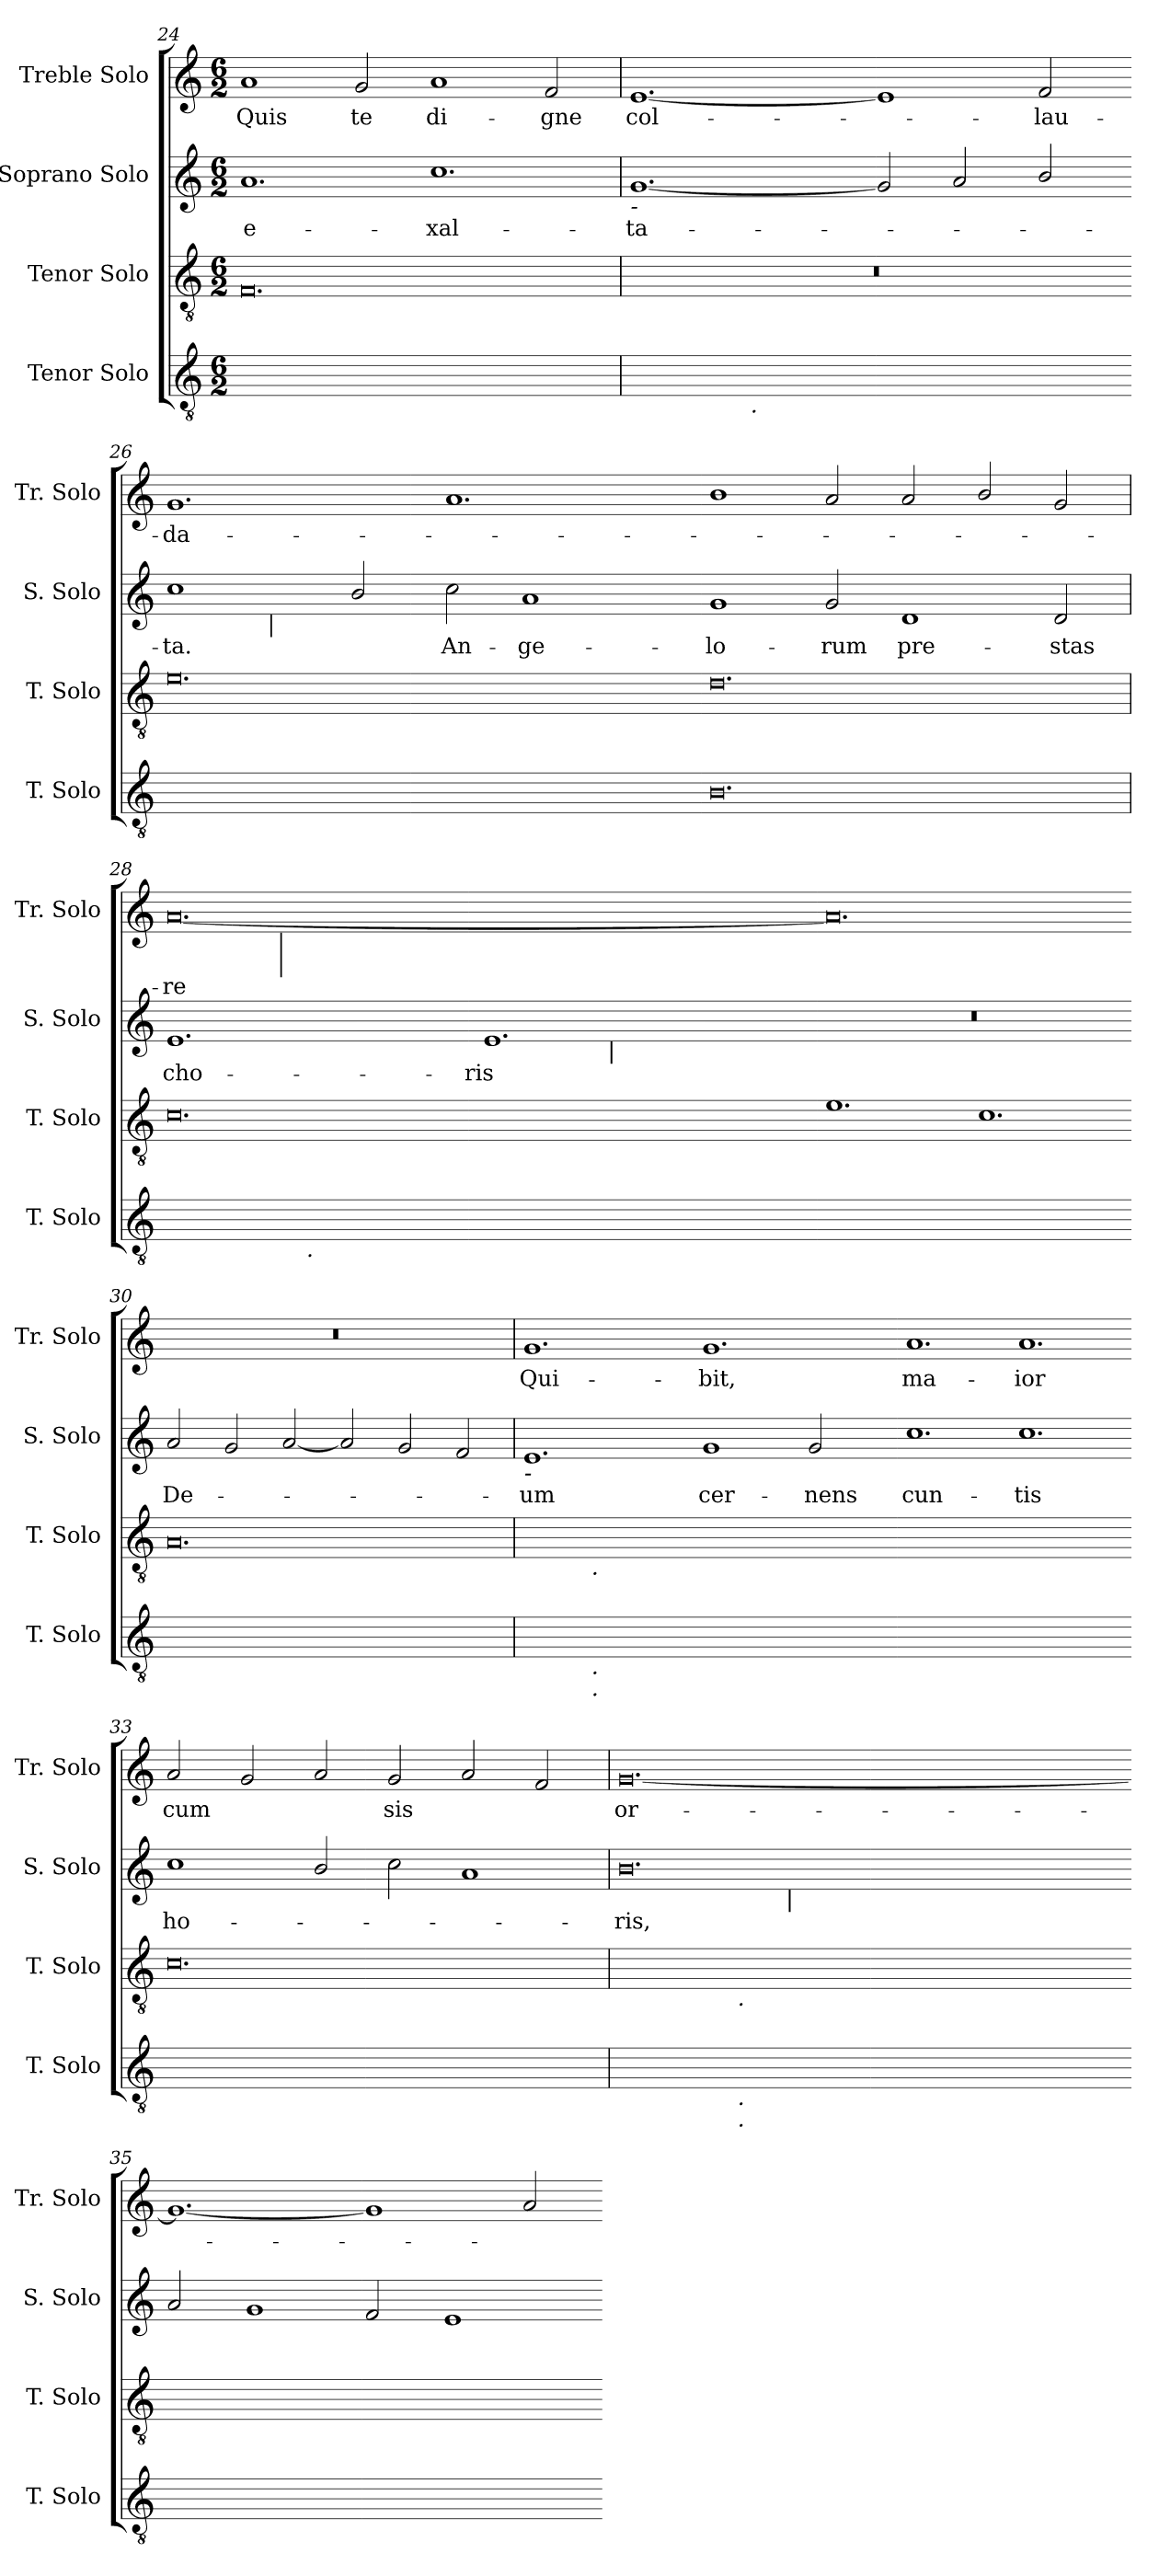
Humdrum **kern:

**kern	**kern	**kern	**text	**kern	**text
*part4	*part3	*part2	*part2	*part1	*part1
*staff4	*staff3	*staff2	*staff2	*staff1	*staff1
*I"Tenor Solo	*I"Tenor Solo	*I"Soprano Solo	*	*I"Treble Solo	*
*I'T. Solo	*I'T. Solo	*I'S. Solo	*	*I'Tr. Solo	*
*clefGv2	*clefGv2	*clefG2	*	*clefG2	*
*ITrd7c12	*ITrd7c12	*	*	*	*
*k[]	*k[]	*k[]	*	*k[]	*
*C:	*C:	*C:	*	*C:	*
*M6/2	*M6/2	*M6/2	*	*M6/2	*
=24	=24	=24	=24	=24	=24
!	!	!	!LO:LY:b:color=#000000	!	!
!	!	!	!	!	!LO:LY:b:color=#000000
0.AAiyy]	0.FFi	1.ai	e-	1ai	Quis
!	!	!	!	!	!LO:LY:b:color=#000000
.	.	.	.	2gi/	te
!	!	!	!LO:LY:b:color=#000000	!	!
!	!	!	!	!	!LO:LY:b:color=#000000
.	.	1.cci	-xal-	1ai	di-
!	!	!	!	!	!LO:LY:b:color=#000000
.	.	.	.	2fi/	-gne
!!LO:PB:g=z
=25	=25	=25	=25	=25	=25
!	!LO:N:vis=1	!	!	!	!
!	!	!	!LO:LY:b:color=#000000	!	!
!	!	!LO:TX:b:i:t=-	!	!	!
!	!	!	!	!	!LO:LY:b:color=#000000
*^	*	*	*	*	*
[>0.Ciyy	4ryy	0.r	[<1.gi	-ta-	[<1.ei	col-
.	8ryy	.	.	.	.	.
.	16ryy	.	.	.	.	.
.	32ryy	.	.	.	.	.
.	512.ryy	.	.	.	.	.
!	!LO:TX:b:i:t=.	!	!	!	!	!
.	1ryy	.	.	.	.	.
.	1ryy	.	.	.	.	.
.	.	.	2gi/]	.	1ei]	.
.	.	.	2ai/	.	.	.
.	2ryy	.	.	.	.	.
!	!	!	!	!	!	!LO:LY:b:color=#000000
.	.	.	2bi/	.	2fi/	-lau-
.	64ryy	.	.	.	.	.
.	128ryy	.	.	.	.	.
.	256ryy	.	.	.	.	.
.	1024ryy	.	.	.	.	.
*v	*v	*	*	*	*	*
=26-	=26-	=26-	=26-	=26-	=26-
*^	*	*	*	*	*
!	!	!	!	!LO:LY:b:color=#000000	!	!
*v	*v	*	*	*	*	*
*^	*	*	*	*	*
!	!	!	!	!	!	!LO:LY:b:color=#000000
*v	*v	*	*^	*	*	*
0.Ciyy]	0.Ei	1cci	4ryy	-ta.	1.gi	-da-
.	.	.	8ryy	.	.	.
.	.	.	32ryy	.	.	.
.	.	.	256ryy	.	.	.
!	!	!	!LO:TX:b:i:t=|	!	!	!
.	.	.	1ryy	.	.	.
.	.	2bi/	.	.	.	.
.	.	.	1ryy	.	.	.
!	!	!	!	!LO:LY:b:color=#000000	!	!
.	.	2cci\	.	An-	1.ai	.
!	!	!	!	!LO:LY:b:color=#000000	!	!
.	.	1ai	.	-ge-	.	.
.	.	.	2ryy	.	.	.
.	.	.	16ryy	.	.	.
.	.	.	64..ryy	.	.	.
*	*	*v	*v	*	*	*
=27-	=27-	=27-	=27-	=27-	=27-
*	*	*^	*	*	*
!	!	!	!	!LO:LY:b:color=#000000	!	!
*	*	*v	*v	*	*	*
0.BBi	0.Di	1gi	-lo-	1bi	.
!	!	!	!LO:LY:b:color=#000000	!	!
.	.	2gi/	-rum	2ai/	.
!	!	!	!LO:LY:b:color=#000000	!	!
.	.	1di	pre-	2ai/	.
.	.	.	.	2bi/	.
!	!	!	!LO:LY:b:color=#000000	!	!
.	.	2di/	-stas	2gi/	.
=28	=28	=28	=28	=28	=28
!	!	!	!LO:LY:b:color=#000000	!	!
!	!	!	!	!	!LO:LY:b:color=#000000
*^	*	*^	*	*^	*
[<0.AAiyy	4ryy	0.Ci	1.ei	1ryy	cho-	[<0.ai	4ryy	-re
.	8ryy	.	.	.	.	.	8ryy	.
.	16ryy	.	.	.	.	.	16ryy	.
.	32ryy	.	.	.	.	.	512ryy	.
!	!	!	!	!	!	!	!LO:TX:b:i:t=|	!
!	!	!	!	!	!	!	!LO:TX:b:i:t=|	!
.	.	.	.	.	.	.	1ryy	.
.	64ryy	.	.	.	.	.	.	.
.	256.ryy	.	.	.	.	.	.	.
!	!LO:TX:b:i:t=.	!	!	!	!	!	!	!
.	1ryy	.	.	.	.	.	.	.
.	.	.	.	2ryy	.	.	.	.
.	.	.	.	.	.	.	1ryy	.
.	1ryy	.	.	.	.	.	.	.
!	!	!	!	!	!LO:LY:b:color=#000000	!	!	!
.	.	.	1.ei	4ryy	-ris	.	.	.
.	.	.	.	8ryy	.	.	.	.
.	.	.	.	16ryy	.	.	.	.
.	.	.	.	64ryy	.	.	.	.
.	.	.	.	256..ryy	.	.	.	.
!	!	!	!	!LO:TX:b:i:t=|	!	!	!	!
.	.	.	.	1ryy	.	.	.	.
.	.	.	.	.	.	.	2ryy	.
.	2ryy	.	.	.	.	.	.	.
.	.	.	.	.	.	.	32ryy	.
.	.	.	.	32ryy	.	.	.	.
.	.	.	.	.	.	.	64...ryy	.
.	128ryy	.	.	.	.	.	.	.
.	.	.	.	128ryy	.	.	.	.
.	512ryy	.	.	.	.	.	.	.
.	.	.	.	1024ryy	.	.	.	.
=29-	=29-	=29-	=29-	=29-	=29-	=29-	=29-	=29-
!	!	!	!LO:N:vis=1	!	!	!	!	!
*	*	*	*v	*v	*	*	*	*
*v	*v	*	*	*	*v	*v	*
0.AAiyy_<	1.Ei	0.r	.	0.ai]	.
.	1.Ci	.	.	.	.
=30-	=30-	=30-	=30-	=30-	=30-
!	!	!	!LO:LY:b:color=#000000	!LO:N:vis=1	!
0.AAiyy]	0.AAi	2ai/	De-	0.r	.
.	.	2gi/	.	.	.
.	.	[<2ai/	.	.	.
.	.	2ai/]	.	.	.
.	.	2gi/	.	.	.
.	.	2fi/	.	.	.
!!LO:LB:g=z
=31	=31	=31	=31	=31	=31
!	!	!	!LO:LY:b:color=#000000	!	!
!	!	!LO:TX:b:i:t=-	!	!	!
!	!	!	!	!	!LO:LY:b:color=#000000
*^	*^	*	*	*	*
[>0.Ciyy	4ryy	[>0.Eiyy	4ryy	1.ei	-um	1.gi	Qui-
.	8ryy	.	8ryy	.	.	.	.
.	256..ryy	.	256..ryy	.	.	.	.
!	!	!	!LO:TX:b:i:t=.	!	!	!	!
!	!LO:TX:b:i:t=.	!	!	!	!	!	!
!	!LO:TX:b:i:t=.	!	!	!	!	!	!
.	1ryy	.	1ryy	.	.	.	.
.	1ryy	.	1ryy	.	.	.	.
!	!	!	!	!	!LO:LY:b:color=#000000	!	!
!	!	!	!	!	!	!	!LO:LY:b:color=#000000
.	.	.	.	1gi	cer-	1.gi	-bit,
.	2ryy	.	2ryy	.	.	.	.
!	!	!	!	!	!LO:LY:b:color=#000000	!	!
.	.	.	.	2gi/	-nens	.	.
.	16ryy	.	16ryy	.	.	.	.
.	32ryy	.	32ryy	.	.	.	.
.	64ryy	.	64ryy	.	.	.	.
.	128ryy	.	128ryy	.	.	.	.
.	1024ryy	.	1024ryy	.	.	.	.
*v	*v	*	*	*	*	*	*
*	*v	*v	*	*	*	*
=32-	=32-	=32-	=32-	=32-	=32-
*^	*^	*	*	*	*
!	!	!	!	!	!LO:LY:b:color=#000000	!	!
*v	*v	*	*	*	*	*	*
*	*v	*v	*	*	*	*
*^	*^	*	*	*	*
!	!	!	!	!	!	!	!LO:LY:b:color=#000000
*v	*v	*	*	*	*	*	*
*	*v	*v	*	*	*	*
0.Ciyy_>	0.Eiyy]	1.cci	cun-	1.ai	ma-
!	!	!	!LO:LY:b:color=#000000	!	!
!	!	!	!	!	!LO:LY:b:color=#000000
.	.	1.cci	-tis	1.ai	-ior
=33-	=33-	=33-	=33-	=33-	=33-
!	!	!	!LO:LY:b:color=#000000	!	!
!	!	!	!	!	!LO:LY:b:color=#000000
0.Ciyy]	0.Ci	1cci	ho-	2ai/	cum
.	.	.	.	2gi/	.
.	.	2bi/	.	2ai/	.
!	!	!	!	!	!LO:LY:b:color=#000000
.	.	2cci\	.	2gi/	sis
.	.	1ai	.	2ai/	.
.	.	.	.	2fi/	.
=34	=34	=34	=34	=34	=34
!	!	!	!LO:LY:b:color=#000000	!	!
!	!	!	!	!	!LO:LY:b:color=#000000
*^	*^	*^	*	*	*
[<0.GGiyy	2ryy	[>0.Diyy	2ryy	0.bi	2ryy	-ris,	[<0.gi	or-
.	16ryy	.	16ryy	.	8ryy	.	.	.
.	32ryy	.	32ryy	.	.	.	.	.
.	64ryy	.	64ryy	.	.	.	.	.
.	1024ryy	.	1024ryy	.	.	.	.	.
!	!	!	!LO:TX:b:i:t=.	!	!	!	!	!
!	!LO:TX:b:i:t=.	!	!	!	!	!	!	!
!	!LO:TX:b:i:t=.	!	!	!	!	!	!	!
.	1ryy	.	1ryy	.	.	.	.	.
.	.	.	.	.	16ryy	.	.	.
.	.	.	.	.	32ryy	.	.	.
.	.	.	.	.	128ryy	.	.	.
!	!	!	!	!	!LO:TX:b:i:t=|	!	!	!
.	.	.	.	.	1ryy	.	.	.
.	1ryy	.	1ryy	.	.	.	.	.
.	.	.	.	.	1ryy	.	.	.
.	4ryy	.	4ryy	.	.	.	.	.
.	.	.	.	.	4ryy	.	.	.
.	8ryy	.	8ryy	.	.	.	.	.
.	.	.	.	.	64.ryy	.	.	.
.	128...ryy	.	128...ryy	.	.	.	.	.
*v	*v	*	*	*v	*v	*	*	*
*	*v	*v	*	*	*	*
=35-	=35-	=35-	=35-	=35-	=35-
0.GGiyy_<	0.Diyy]	2ai/	.	1.gi_<	.
.	.	1gi	.	.	.
.	.	2fi/	.	1gi]	.
.	.	1ei	.	.	.
.	.	.	.	2ai/	.
=-	=-	=-	=-	=-	=-
*-	*-	*-	*-	*-	*-
